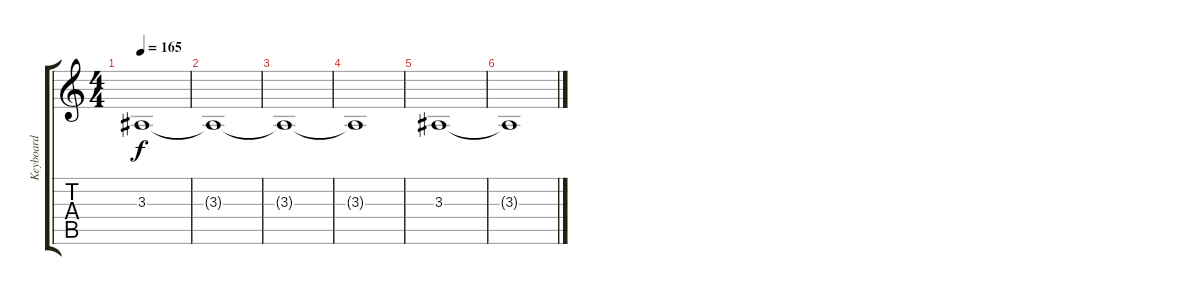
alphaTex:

\track ("Keyboard" "Keyboard") {instrument lead2sawtooth}
\staff {score tabs}
\tuning (E4 B3 G3 D3 A2 E2) {hide}
\ts (4 4)
\tempo 165
\clef g2
\ks c
3.3.1{dy f} |
3.3{t}.1 |
3.3{t}.1 |
3.3{t}.1 |
3.3.1 |
3.3{t}.1
